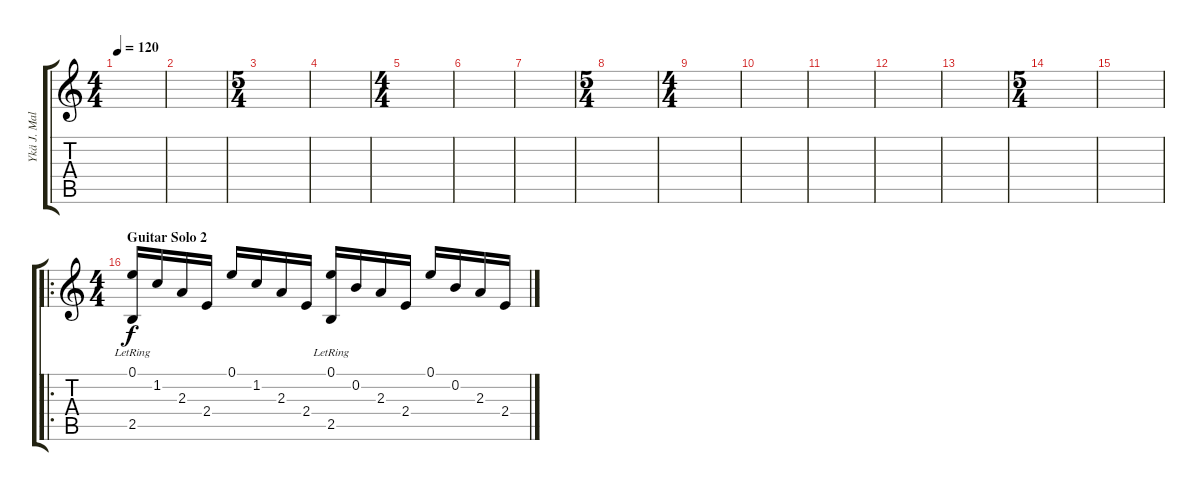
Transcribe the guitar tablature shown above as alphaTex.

\track ("Ykä J. Malmivaara" "Ykä J. Mal") {instrument overdrivenguitar}
\staff {score tabs}
\tuning (E4 B3 G3 D3 A2 E2) {hide}
\ts (4 4)
\tempo 120
\clef g2
\ks c
|
|
\ts (5 4)
|
|
\ts (4 4)
|
|
|
\ts (5 4)
|
\ts (4 4)
|
|
|
|
|
\ts (5 4)
|
|
\ro
\ts (4 4)
\section ("" "Guitar Solo 2")
(0.1 2.5{lr}).16 1.2.16 2.3.16 2.4.16 0.1.16 1.2.16 2.3.16 2.4.16 (0.1 2.5{lr}).16 0.2.16 2.3.16 2.4.16 0.1.16 0.2.16 2.3.16 2.4.16
